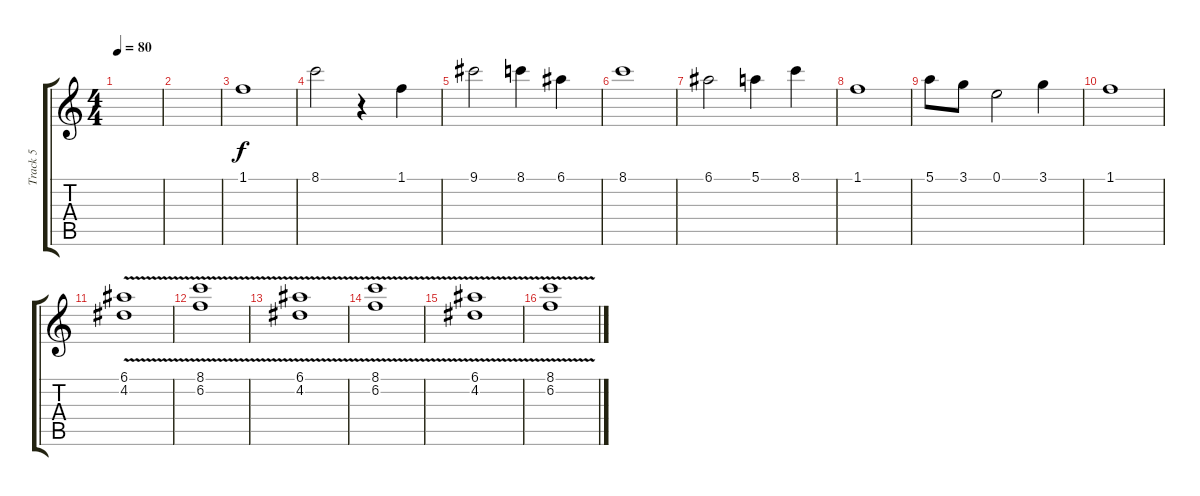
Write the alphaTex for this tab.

\track ("Track 5" "Track 5") {instrument acousticguitarnylon}
\staff {score tabs}
\tuning (E4 B3 G3 D3 A2 E2) {hide}
\ts (4 4)
\tempo 80
\clef g2
\ks c
|
|
1.1.1 |
8.1.2 r.4 1.1.4 |
9.1.2 8.1.4 6.1.4 |
8.1.1 |
6.1.2 5.1.4 8.1.4 |
1.1.1 |
5.1.8 3.1.8 0.1.2 3.1.4 |
1.1.1 |
(6.1{v} 4.2).1 |
(8.1{v} 6.2).1 |
(6.1{v} 4.2).1 |
(8.1{v} 6.2).1 |
(6.1{v} 4.2).1 |
(8.1{v} 6.2).1
